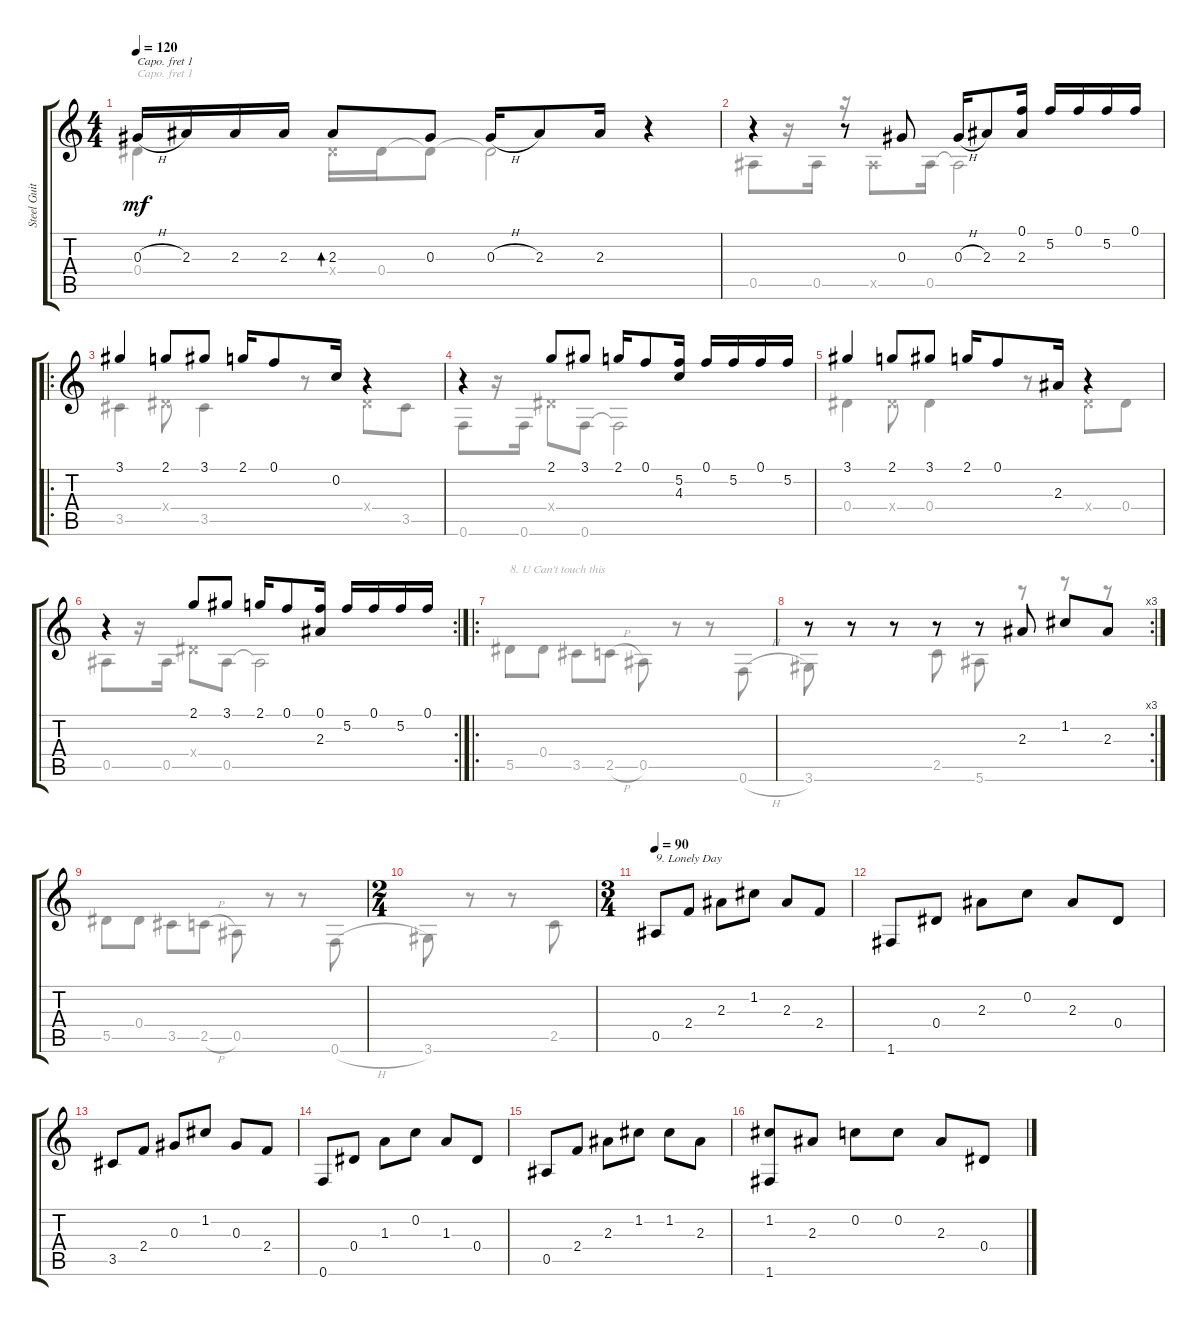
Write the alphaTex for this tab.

\track ("Steel Guitar" "Steel Guit") {instrument acousticguitarsteel}
\staff {score tabs}
\capo 1
\tuning (E4 B3 G3 D3 A2 E2) {hide}
\voice
\ts (4 4)
\tempo 120
\clef g2
\ks c
0.3{h}.16{dy mf} 2.3.16 2.3.16 2.3.16 2.3.8{bd 30} 0.3.8 0.3{h}.16 2.3.8 2.3.16 r.4 |
r.4 r.8 0.3.8 0.3{h}.16 2.3.8 (0.1 2.3).16 5.2.16 0.1.16 5.2.16 0.1.16 |
\ro
3.1.4 2.1.8 3.1.8 2.1.16 0.1.8 0.2.16 r.4 |
r.4 2.1.8 3.1.8 2.1.16 0.1.8 (5.2 4.3).16 0.1.16 5.2.16 0.1.16 5.2.16 |
3.1.4 2.1.8 3.1.8 2.1.16 0.1.8 2.3.16 r.4 |
\rc 2
r.4 2.1.8 3.1.8 2.1.16 0.1.8 (0.1 2.3).16 5.2.16 0.1.16 5.2.16 0.1.16 |
\ro
|
\rc 3
r.8 r.8 r.8 r.8 r.8 2.3.8 1.2.8 2.3.8 |
|
\ts (2 4)
|
\ts (3 4)
\tempo 90
0.5.8{txt "9. Lonely Day"} 2.4.8 2.3.8 1.2.8 2.3.8 2.4.8 |
1.6.8 0.4.8 2.3.8 0.2.8 2.3.8 0.4.8 |
3.5.8 2.4.8 0.3.8 1.2.8 0.3.8 2.4.8 |
0.6.8 0.4.8 1.3.8 0.2.8 1.3.8 0.4.8 |
0.5.8 2.4.8 2.3.8 1.2.8 1.2.8 2.3.8 |
(1.2 1.6).8 2.3.8 0.2.8 0.2.8 2.3.8 0.4.8
\voice
\clef g2
\ottava regular
\simile none
\ks c
0.4.4{dy mf} 0.4{x}.16 0.4.16 0.4{t}.8 0.4{t}.2 |
0.5.8 r.16 0.5.16 r.16 0.5{x}.8 0.5.16 0.5{t}.2 |
3.5.4 0.4{x}.8 3.5.4 r.8 0.4{x}.8 3.5.8 |
0.6.8 r.16 0.6.16 0.4{x}.8 0.6.8 0.6{t}.2 |
0.4.4 0.4{x}.8 0.4.4 r.8 0.4{x}.8 0.4.8 |
0.5.8 r.16 0.5.16 0.4{x}.8 0.5.8 0.5{t}.2 |
5.5.8{txt "8. U Can't touch this"} 0.4.8 3.5.8 2.5{h}.8 0.5.8 r.8 r.8 0.6{h}.8 |
3.6.8 r.8 r.8 2.5.8 5.6.8 r.8 r.8 r.8 |
5.5.8 0.4.8 3.5.8 2.5{h}.8 0.5.8 r.8 r.8 0.6{h}.8 |
3.6.8 r.8 r.8 2.5.8 |
|
|
|
|
|
